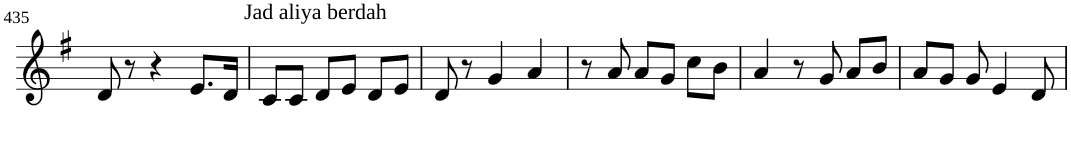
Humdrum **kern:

**kern
*part1
*staff1
*I"Violin
!!LO:PB:g=z
*clefG2
*k[f#]
*G:
*M3/4
=435
8d/
8r
4r
8.e/L
16d/Jk
!LO:TX:a:t=Jad aliya berdah
=436
8c/L
8c/J
8d/L
8e/J
8d/L
8e/J
=437
8d/
8r
4g/
4a/
=438
8r
8a/
8a/L
8g/J
8cc\L
8b\J
=439
4a/
8r
8g/
8a/L
8b/J
=440
8a/L
8g/J
8g/
4e/
8d/
=
*-
